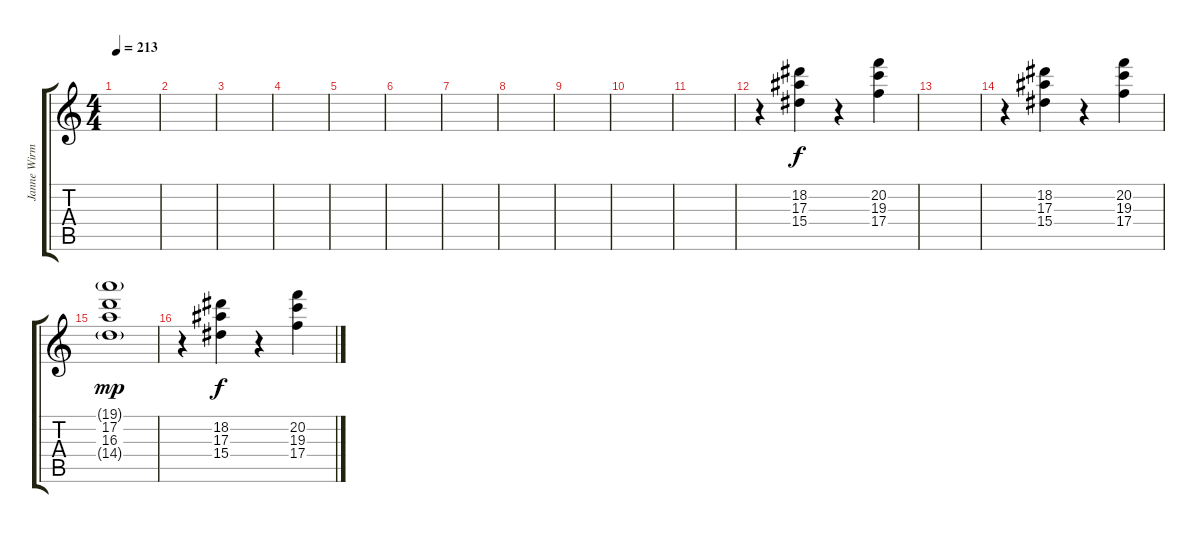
\track ("Janne Wirman" "Janne Wirm") {instrument electricguitarjazz}
\staff {score tabs}
\tuning (D4 A3 F3 C3 G2 D2) {hide}
\ts (4 4)
\tempo 213
\clef g2
\ks c
|
|
|
|
|
|
|
|
|
|
|
r.4{instrument stringensemble1} (18.2 17.3 15.4).4 r.4 (20.2 19.3 17.4).4 |
|
r.4{instrument stringensemble1} (18.2 17.3 15.4).4 r.4 (20.2 19.3 17.4).4 |
(19.1{g} 17.2 16.3 14.4{g}).1{dy mp instrument stringensemble1} |
r.4{instrument stringensemble1} (18.2 17.3 15.4).4{dy f} r.4 (20.2 19.3 17.4).4
